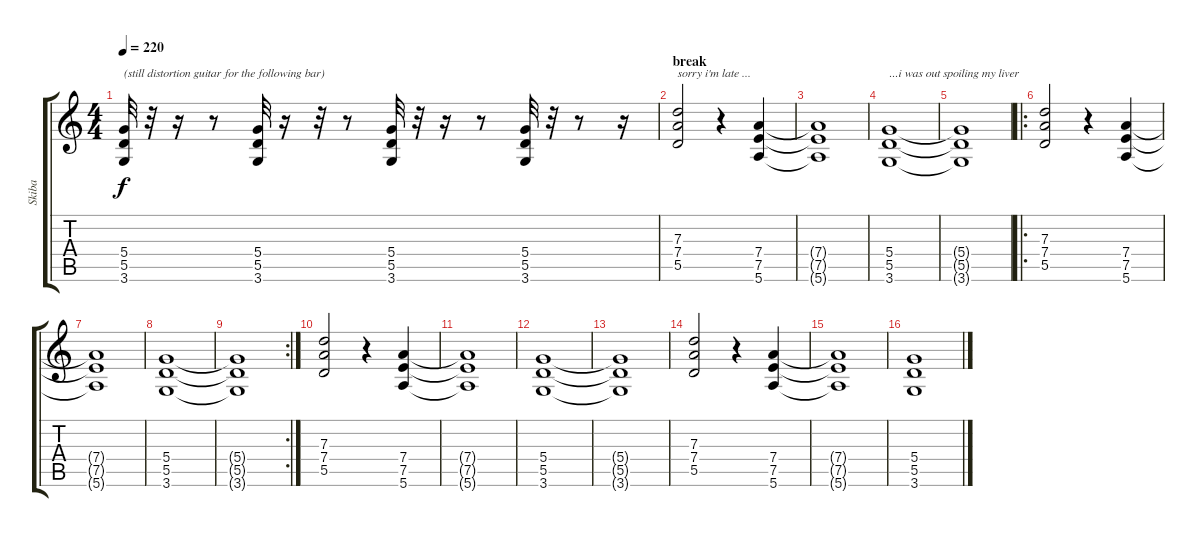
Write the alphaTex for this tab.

\track ("Skiba" "Skiba") {instrument distortionguitar}
\staff {score tabs}
\tuning (E4 B3 G3 D3 A2 E2) {hide}
\ts (4 4)
\tempo 220
\clef g2
\ks c
(5.4 5.5 3.6).32{txt "(still distortion guitar for the following bar)" dy f} r.32 r.16 r.8 (5.4 5.5 3.6).32 r.16 r.32 r.8 (5.4 5.5 3.6).32 r.32 r.16 r.8 (5.4 5.5 3.6).32 r.32 r.8 r.16 |
\section ("" "break")
(7.3 7.4 5.5).2{txt "sorry i'm late ..." instrument electricguitarclean} r.4 (7.4 7.5 5.6).4 |
(7.4{t} 7.5{t} 5.6{t}).1 |
(5.4 5.5 3.6).1{txt "...i was out spoiling my liver"} |
(5.4{t} 5.5{t} 3.6{t}).1 |
\ro
(7.3 7.4 5.5).2{instrument electricguitarclean} r.4 (7.4 7.5 5.6).4 |
(7.4{t} 7.5{t} 5.6{t}).1 |
(5.4 5.5 3.6).1 |
\rc 2
(5.4{t} 5.5{t} 3.6{t}).1 |
(7.3 7.4 5.5).2{instrument electricguitarclean} r.4 (7.4 7.5 5.6).4 |
(7.4{t} 7.5{t} 5.6{t}).1 |
(5.4 5.5 3.6).1 |
(5.4{t} 5.5{t} 3.6{t}).1 |
(7.3 7.4 5.5).2{instrument distortionguitar} r.4 (7.4 7.5 5.6).4 |
(7.4{t} 7.5{t} 5.6{t}).1 |
(5.4 5.5 3.6).1
